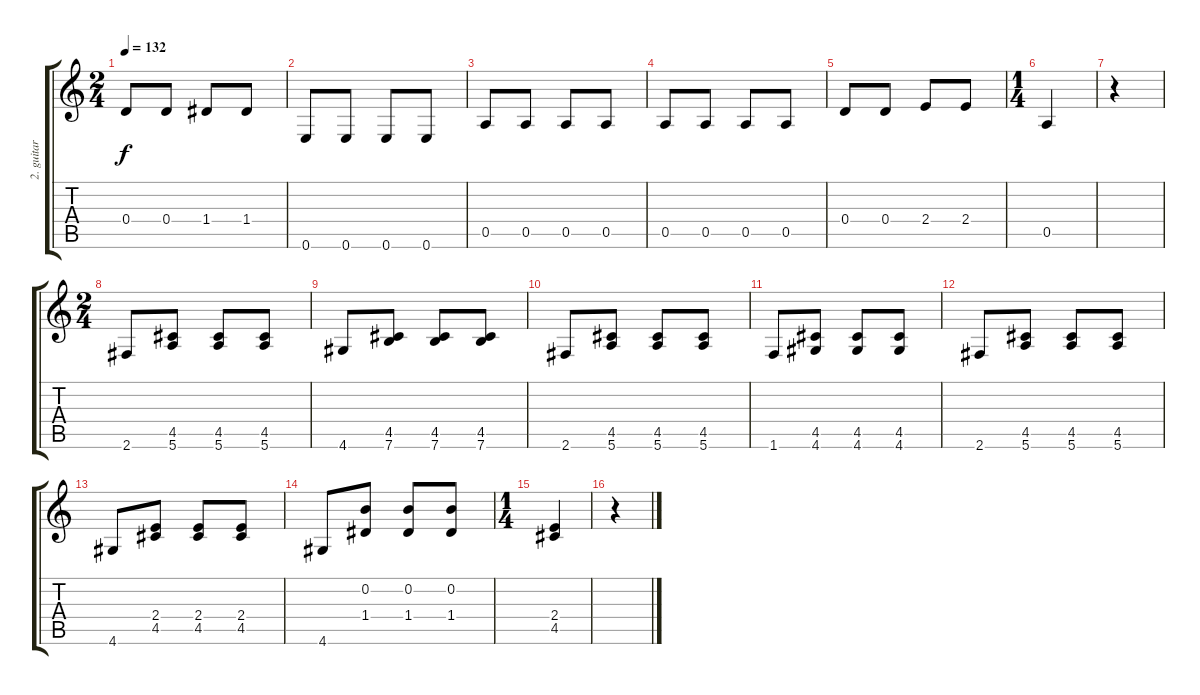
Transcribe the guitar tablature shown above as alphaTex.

\track ("2. guitar" "2. guitar") {instrument electricguitarclean}
\staff {score tabs}
\tuning (E4 B3 G3 D3 A2 E2) {hide}
\ts (2 4)
\tempo 132
\clef g2
\ks c
0.4.8{dy f} 0.4.8 1.4.8 1.4.8 |
0.6.8 0.6.8 0.6.8 0.6.8 |
0.5.8 0.5.8 0.5.8 0.5.8 |
0.5.8 0.5.8 0.5.8 0.5.8 |
0.4.8 0.4.8 2.4.8 2.4.8 |
\ts (1 4)
0.5.4 |
r.4 |
\ts (2 4)
2.6.8 (4.5 5.6).8 (4.5 5.6).8 (4.5 5.6).8 |
4.6.8 (4.5 7.6).8 (4.5 7.6).8 (4.5 7.6).8 |
2.6.8 (4.5 5.6).8 (4.5 5.6).8 (4.5 5.6).8 |
1.6.8 (4.5 4.6).8 (4.5 4.6).8 (4.5 4.6).8 |
2.6.8 (4.5 5.6).8 (4.5 5.6).8 (4.5 5.6).8 |
4.6.8 (2.4 4.5).8 (2.4 4.5).8 (2.4 4.5).8 |
4.6.8 (0.2 1.4).8 (0.2 1.4).8 (0.2 1.4).8 |
\ts (1 4)
(2.4 4.5).4 |
r.4
